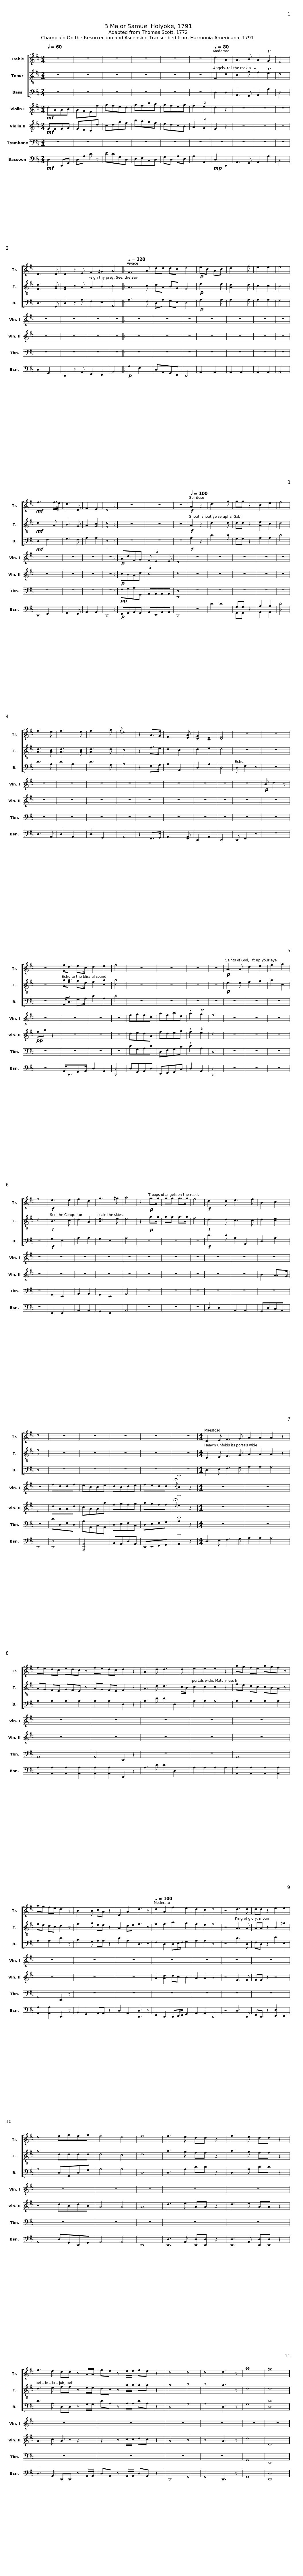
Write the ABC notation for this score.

X:1
%%score [ 1 2 3 ] 4 5 6 ( 7 8 )
L:1/8
Q:1/4=60
M:2/4
I:linebreak $
K:D
V:1 treble
V:2 treble-8
V:3 bass
V:4 treble
V:5 treble
V:6 bass
V:7 bass
V:8 bass
V:1
 z4 | z4 | z4 | z4 | z4 | %5
 z4 |[Q:1/4=80] d2 A2 | A3 B | A2 TG2 | F4 | %10
 D3 D |$ D2 z E |$ F2 ^G2 | A4 |:[Q:1/4=120] F3 A | %15
 dd dc | d4 |!p! ec Ac | d3 f | e2 e2 | %20
 e4 |!mf! f3 f/>e/ | d3 D | F2 E2 | D4 :|$ %25
 z4 |$ z4 | z4 |[Q:1/4=100]!f! A2 z2 | d3 g | %30
 gg z2 | c2 e2 | f4 | f3 e | f3 e | %35
 f3 g |{f} e4 | z2 A>G | F3 [EA] |$ [DG]2 [CE]2 | %40
 [DF]4 | z4 |$ z4 | z4 | f<d e>c | %45
 d2 e2 | f4 | z4 | z4 | z4 | %50
 z4 |!p! A3 A | d2 e2 | f2 g2 | f4 |$ %55
!f! e3 e | f2 d2 |$ g3 ^g | a4 | z2!p! g>g | %60
 gg g>g | f4 |!f! d3 d | e3 f | B2 c2 | %65
 d4 | z4 | z4 | z4 |$ z4 | %70
 z4 |[M:4/4] D3 E F3 G | A2 A2 A2 z2 | fe dc edc z | fe dc d2 z2 | %75
 A3 d d3 d |$ e2 e2 e2 z2 | ag fe agf z | ag fe d3 z | B3 B cA z2 | %80
 D2 A2 d3 z |[Q:1/4=100] d2 A2 f2 e2 | d2 c2 d4 |$ z4 d3 d | dd z2 e2 e2 | %85
 e4 fgfg | f4 e4 | f8 | f3 e dd z2 | f3 e dd z2 |$ %90
 f3 e dd z A/A/ | fe z e/e/ fe z2 | d4 d4 | d4 d3 z | [gb]8 | %95
 [fa]8 |] %96
V:2
 z4 | z4 | z4 | z4 | z4 | %5
 z4 | F2 d2 | c3 g | f2 Te2 | d4 | %10
 [Fd]3 [GB] |$ [FA]2 z A |$ A2 B2 | c4 |: A3 c | %15
 dA BG | F4 |!p! e3 e | [Ad]3 d | c2 c2 | %20
 c4 |!mf! d3 A | B3 G | A2 [Gc]2 | [Fd]4 :|$ %25
 z4 |$ z4 | z4 |!f! A2 z2 | d3 d | %30
 dd z2 | [Ae]2 c2 | d4 | [Ad]3 [Ac] | [Ad]3 [Ac] | %35
 [Ad]3 d | c4 | z2 f>e | d2 c2 |$ d2 e2 | %40
 d4 | z4 |$ z4 | z4 | a<[fa] g>e | %45
 f2 [ca]2 | [da]4 | z4 | z4 | z4 | %50
 z4 |!p! e3 e | f2 g2 | a2 c2 | d4 |$ %55
!f! B3 c | d2 A2 |$ [Be]3 e | e4 | z2!p! g>g | %60
 gg g>g | f4 |!f! d3 d | c3 c | d2 [ce]2 | %65
 [Af]4 | z4 | z4 | z4 |$ z4 | %70
 z4 |[M:4/4] D3 E F3 G | A2 A2 A2 z2 | AG FE GFE z | AG FE F2 z2 | %75
 A3 d d3 c/B/ |$ c2 c2 c2 z2 | fe dc cBA z | fe dc d3 z | f3 g ee z2 | %80
 A2 de f3 z | f2 f2 a2 g2 | f2 e2 f4 |$ z4 A3 A | AA z2 B2 ^g2 | %85
 a4 dddd | d4 c4 | d8 | a3 g ff z2 | a3 g ff z2 |$ %90
 d3 e ff z e/e/ | dc z a/a/ aa z2 | a4 b4 | b4 a3 z | d8 | %95
 d8 |] %96
V:3
 z4 | z4 | z4 | z4 | z4 | %5
 z4 | D,2 D,2 | A,,3 G,, | A,,2 A,2 | D,4 | %10
 D,3 G,, |$ D,2 z A, |$ F,2 E,2 | A,,4 |: A,3 F, | %15
 D,A, G,E, | D,4 |!p! A,3 A, | A,3 A, | A,2 A,2 | %20
 A,4 |!mf! D,2 F,2 | G,3 F, | A,2 A,2 | D,4 :|$ %25
 z4 |$ z4 | z4 |!f! A,2 z2 | D3 D | %30
 G,G, z2 | A,2 A,2 | D4 | D3 A, | D2 A,2 | %35
 D3 G, | A,4 | z2 F,>G, | A,2 A,,2 |$ D,2 A,2 | %40
 D,4 | D, F,2 z |$ z4 | z4 | A,,<D, G,>A, | %45
 D2 A,2 | D4 | z4 | z4 | z4 | %50
 z4 | z4 | z4 | z4 | z4 |$ %55
!f! G,2 E,2 | A,2 A,2 |$ G,2 E,2 | A,4 | z4 | %60
 z4 | z4 |!f! D3 D | A,2 A,,2 | D,2 A,2 | %65
 D,4 | z4 | z4 | z4 |$ z4 | %70
 z4 |[M:4/4] D,3 E, F,3 G, | A,2 A,2 A,4 | A,2 A,2 A,2 A,2 | A,2 A,2 D,2 z2 | %75
 A,3 D D2 D,2 |$ A,2 A,2 A,4 | A,2 A,2 A,2 A,2 | A,2 A,2 D3 z | B,3 G, A,A, z2 | %80
 D2 A,2 D,3 z | F,2 D,2 D,E,/F,/ G,2 | A,2 A,2 D,4 |$ z4 D3 D, | F,D, z2 E2 E,2 | %85
 A,4 D,G,,D,G, | A,4 A,4 | D,8 | D,3 A, DD z2 | D,3 A, DD z2 |$ %90
 D3 A, D,D, z G,/G,/ | DA, z A,/A,/ DA, z2 | D,4 G,4 | G,4 D,3 z | G,8 | %95
 [D,D]8 |] %96
V:4
!mf! dAAB | AGFf | gfed | gfba | gfeg | %5
 f2 Te2 | d2 z2 | z4 | z4 | z4 | %10
 z4 |$ z4 |$ z4 | z4 |: z4 | %15
 z4 | z4 | z4 | z4 | z4 | %20
 z4 | z4 | z4 | z4 | z4 :|$ %25
!p! AdFG |$ F TE2 E | D4 | z4 | z4 | %30
 z4 | z4 | z4 | z4 | z4 | %35
 z4 | z4 | z4 | z4 |$ z4 | %40
 z4 | z4 |$!p! B d2 z | z4 | z4 | %45
 z4 | z4 | fgfd | afbe | !wedge!a2 Tg2 | %50
 f4 | z4 | z4 | z4 | z4 |$ %55
 z4 | z4 |$ z4 | z4 | z4 | %60
 z4 | z4 | z4 | z4 | z4 | %65
 z4 | fddf | ecce | dcde |$ fedd | %70
{!fermata!d} !fermata!c2 z2 |[M:4/4] z8 | z8 | z8 | z8 | %75
 z8 |$ z8 | z8 | z8 | z8 | %80
 z8 | z8 | z8 |$ z8 | z8 | %85
 z8 | z8 | z8 | z8 | z8 |$ %90
 z8 | z8 | z8 | z8 | z8 | %95
 z8 |] %96
V:5
!mf! FFFG | FEDd | cdgf | bagf | edcB | %5
 A2 TG2 | F2 z2 | z4 | z4 | z4 | %10
 z4 |$ z4 |$ z4 | z4 |: z4 | %15
 z4 | z4 | z4 | z4 | z4 | %20
 z4 | z4 | z4 | z4 | z4 :|$ %25
!p! cBAd |$ Tc4 | d4 | z4 | z4 | %30
 z4 | z4 | z4 | z4 | z4 | %35
 z4 | z4 | z4 | z4 |$ z4 | %40
 z4 | z4 |$ z4 |!pp! fa z2 | z4 | %45
 z4 | z4 | dedA | fdeg | !wedge!f2 Te2 | %50
 d4 | z4 | z4 | z4 | z4 |$ %55
 z4 | z4 |$ z4 | z4 | z4 | %60
 z4 | z4 | z4 | z4 | B2 A>G | %65
 F4 | dAAd | cAAa | fgfg |$ agff | %70
{!fermata!d} !fermata!e2 z2 |[M:4/4] z8 | z8 | z8 | z8 | %75
 z8 |$ z8 | z8 | z8 | z8 | %80
 z8 | A2 [Ad]2 dc B2 | A2 A2 A4 |$ z4 F3 F | FF z2 z4 | %85
 z4 dBdB | A4 A4 | A8 | d3 e AA z2 | d3 e AA z2 |$ %90
 A3 c A z z2 | z2 z c/c/ dc z2 | A4 B4 | B4 A3 z | d8 | %95
 D8 |] %96
V:6
 z4 | z4 | z4 | z4 | z4 | %5
 z4 | z4 | z4 | z4 | z4 | %10
 z4 |$ z4 |$ z4 | z4 |: z4 | %15
 z4 | z4 | z4 | z4 | z4 | %20
 z4 | z4 | z4 | z4 | z4 :|$ %25
!pp! F,G,A,G,, |$ A,,A,,A,,A,, | [D,,D,]4 | z4 | z4 | %30
 z4 | z4 | z4 | z4 | z4 | %35
 z4 | z4 | z4 | z4 |$ z4 | %40
 z4 | z4 |$ z4 | z4 | z4 | %45
 z4 | z4 | DG,A,D | D,F,G,C | !wedge!D2 A,2 | %50
 D,4 | z4 | z4 | z4 | z4 |$ %55
 G,,2 E,,2 | A,,2 A,,2 |$ G,,2 E,,2 | A,,4 | z4 | %60
 z4 | z4 | z4 | z4 | z4 | %65
 z4 | DD,F,D, | A,A,,C,A,, | D,E,F,C, |$ D,E,F,G, | %70
 !fermata!A,2 z2 |[M:4/4] z8 | z8 | A,,8 | A,,4 D,,2 z2 | %75
 z8 |$ z8 | A,,8 | A,,4 D,,3 z | z8 | %80
 z8 | z8 | z8 |$ z8 | z8 | %85
 z8 | z8 | z8 | z8 | z8 |$ %90
 z8 | z8 | z8 | z8 | G,,8 | %95
 D,,8 |] %96
V:7
!mf! D,2 D,,G,, | D,A, D z | EDG,D, | E,F,C,D, | G,D, A,E, | %5
 A,2 A,,2 |!mp! D,2 D,,2 | A,,3 G,, | A,,2 A,2 | D,4 | %10
 D,2 G,,2 |$ D,,2 z A,, |$ F,,2 E,,2 | A,,4 |:!p! A,2 F,2 | %15
 D,A,,G,,E,, | D,,4 | A,,2 A,,2 | A,,2 A,,2 | A,,2 A,,2 | %20
 A,,4 | D,,2 F,,2 | G,,3 F,, | A,,2 A,,2 | D,,4 :|$ %25
!p! F,,G,,A,,G,, |$ A,,E,,A,,A,, | D,,4 | z4 | D2 D2 | %30
 G,G, z2 | A,2 A,2 | [D,D]4 | D,3 A,, | D,2 A,,2 | %35
 D,2 G,,2 | A,,4 | z2 F,,>G,, | A,,3 [F,,A,,] |$ D,,2 A,,2 | %40
 D,,4 | D,, F,,2 z |$ z4 | z4 | A,,<D,,G,,>A,, | %45
 D,2 A,,2 | [D,,D,]4 | D,G,,A,,D, | E,,F,,G,,C, | D,2 A,,2 | %50
 [D,,D,]4 | z4 | z4 | z4 | z4 |$ %55
 E,,2 E,,2 | A,,2 A,,2 |$ G,,2 E,,2 | A,,4 | z4 | %60
 z4 | z4 | D,2 D,2 | A,,2 A,,2 | G,,D,C,A,, | %65
 D,,4 | [D,,D,]4 | [A,,,A,,]4 | B,,A,,D,A,, |$ D,,E,,F,,G,, | %70
 !fermata!A,,2 z2 |[M:4/4] D,3 E, F,3 G, | A,2 A,2 A,4 | [A,,A,]2 [A,,A,]2 [A,,A,]2 [A,,A,]2 | [A,,A,]2 [A,,A,]2 D,,2 z2 | %75
 A,3 D D2 D,2 |$ A,2 A,2 A,2 A,2 | [A,,A,]2 [A,,A,]2 [A,,A,]2 [A,,A,]2 | [A,,A,]2 [A,,A,]2 D,,3 z | B,,2 G,,2 A,,A,, z2 | %80
 D,2 A,,2 [D,,D,]3 z | F,,2 D,,2 D,,E,,/F,,/ G,,2 | A,,2 A,,2 D,,4 |$ z4 D,3 D,, | F,,D,, z2 [E,,E,]2 E,,2 | %85
 A,,4 D,G,,D,,G,, | A,,4 A,,4 | D,,8 | [D,,D,]3 A,, [D,,D,][D,,D,] z2 | [D,,D,]3 A,, [D,,D,][D,,D,] z2 |$ %90
 D,3 A,, D,,D,, z A,,/A,,/ | D,A,, z A,,/A,,/ D,A,, z2 | D,,4 G,,4 | G,,4 D,,3 z | G,,8 | %95
 [D,,D,]8 |] %96
V:8
 x4 | x4 | x4 | x4 | x4 | %5
 x4 | x4 | x4 | x4 | x4 | %10
 x4 |$ x4 |$ x4 | x4 |: x4 | %15
 x4 | x4 | x4 | x4 | x4 | %20
 x4 | x4 | x4 | x4 | x4 :|$ %25
 x4 |$ x4 | x4 | x4 | x4 | %30
 G,,G,, x2 | A,,2 A,,2 | x4 | x4 | x4 | %35
 x4 | x4 | x4 | x4 |$ x4 | %40
 x4 | x4 |$ x4 | x4 | x4 | %45
 x4 | x4 | x4 | x4 | x4 | %50
 x4 | x4 | x4 | x4 | x4 |$ %55
 x4 | x4 |$ x4 | x4 | x4 | %60
 x4 | x4 | x4 | x4 | x4 | %65
 x4 | x4 | x4 | x4 |$ x4 | %70
 x4 |[M:4/4] x8 | x8 | x8 | x8 | %75
 x8 |$ x8 | x8 | x8 | x8 | %80
 x8 | x8 | x8 |$ x8 | x8 | %85
 x8 | x8 | x8 | x8 | x8 |$ %90
 x8 | x8 | x8 | x8 | x8 | %95
 x8 |] %96
